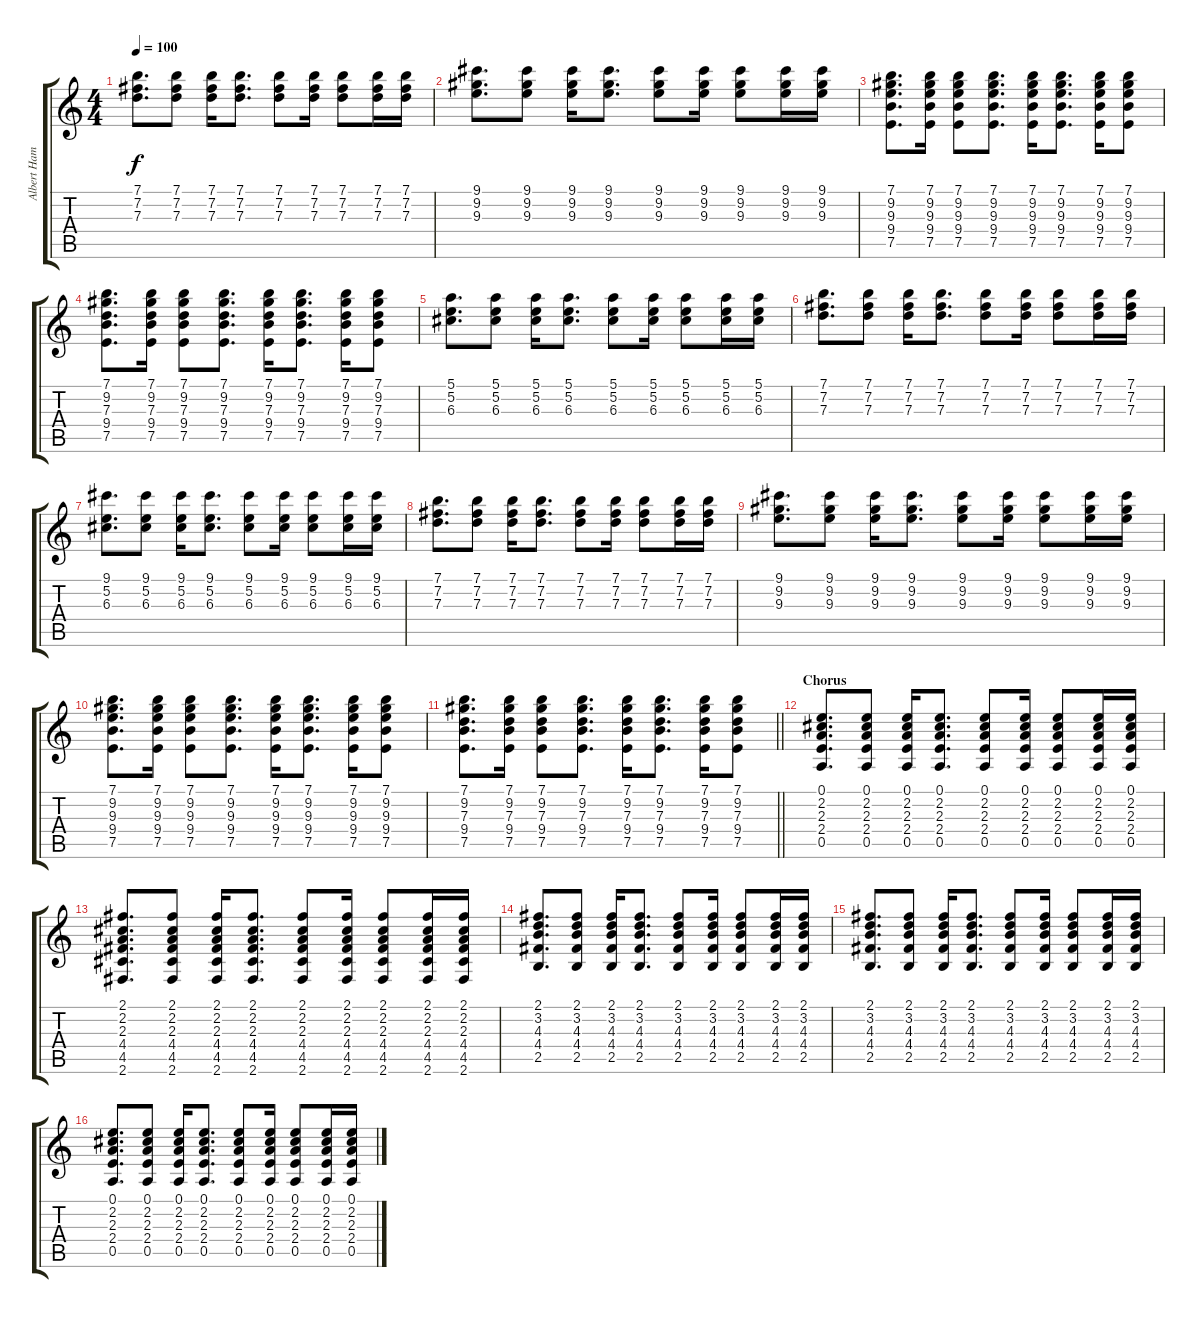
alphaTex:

\track ("Albert Hammond Jr." "Albert Ham") {instrument distortionguitar}
\staff {score tabs}
\tuning (E4 B3 G3 D3 A2 E2) {hide}
\ts (4 4)
\tempo 100
\clef g2
\ks c
(7.1 7.2 7.3).8{d dy f instrument electricguitarjazz} (7.1 7.2 7.3).8 (7.1 7.2 7.3).16 (7.1 7.2 7.3).8{d} (7.1 7.2 7.3).8 (7.1 7.2 7.3).16 (7.1 7.2 7.3).8 (7.1 7.2 7.3).16 (7.1 7.2 7.3).16 |
(9.1 9.2 9.3).8{d instrument electricguitarjazz} (9.1 9.2 9.3).8 (9.1 9.2 9.3).16 (9.1 9.2 9.3).8{d} (9.1 9.2 9.3).8 (9.1 9.2 9.3).16 (9.1 9.2 9.3).8 (9.1 9.2 9.3).16 (9.1 9.2 9.3).16 |
(7.1 9.2 9.3 9.4 7.5).8{d instrument distortionguitar} (7.1 9.2 9.3 9.4 7.5).16 (7.1 9.2 9.3 9.4 7.5).8 (7.1 9.2 9.3 9.4 7.5).8{d} (7.1 9.2 9.3 9.4 7.5).16 (7.1 9.2 9.3 9.4 7.5).8{d} (7.1 9.2 9.3 9.4 7.5).16 (7.1 9.2 9.3 9.4 7.5).8 |
(7.1 9.2 7.3 9.4 7.5).8{d} (7.1 9.2 7.3 9.4 7.5).16 (7.1 9.2 7.3 9.4 7.5).8 (7.1 9.2 7.3 9.4 7.5).8{d} (7.1 9.2 7.3 9.4 7.5).16 (7.1 9.2 7.3 9.4 7.5).8{d} (7.1 9.2 7.3 9.4 7.5).16 (7.1 9.2 7.3 9.4 7.5).8 |
(5.1 5.2 6.3).8{d instrument electricguitarjazz} (5.1 5.2 6.3).8 (5.1 5.2 6.3).16 (5.1 5.2 6.3).8{d} (5.1 5.2 6.3).8 (5.1 5.2 6.3).16 (5.1 5.2 6.3).8 (5.1 5.2 6.3).16 (5.1 5.2 6.3).16 |
(7.1 7.2 7.3).8{d instrument electricguitarjazz} (7.1 7.2 7.3).8 (7.1 7.2 7.3).16 (7.1 7.2 7.3).8{d} (7.1 7.2 7.3).8 (7.1 7.2 7.3).16 (7.1 7.2 7.3).8 (7.1 7.2 7.3).16 (7.1 7.2 7.3).16 |
(9.1 5.2 6.3).8{d instrument electricguitarjazz} (9.1 5.2 6.3).8 (9.1 5.2 6.3).16 (9.1 5.2 6.3).8{d} (9.1 5.2 6.3).8 (9.1 5.2 6.3).16 (9.1 5.2 6.3).8 (9.1 5.2 6.3).16 (9.1 5.2 6.3).16 |
(7.1 7.2 7.3).8{d instrument electricguitarjazz} (7.1 7.2 7.3).8 (7.1 7.2 7.3).16 (7.1 7.2 7.3).8{d} (7.1 7.2 7.3).8 (7.1 7.2 7.3).16 (7.1 7.2 7.3).8 (7.1 7.2 7.3).16 (7.1 7.2 7.3).16 |
(9.1 9.2 9.3).8{d instrument electricguitarjazz} (9.1 9.2 9.3).8 (9.1 9.2 9.3).16 (9.1 9.2 9.3).8{d} (9.1 9.2 9.3).8 (9.1 9.2 9.3).16 (9.1 9.2 9.3).8 (9.1 9.2 9.3).16 (9.1 9.2 9.3).16 |
(7.1 9.2 9.3 9.4 7.5).8{d instrument distortionguitar} (7.1 9.2 9.3 9.4 7.5).16 (7.1 9.2 9.3 9.4 7.5).8 (7.1 9.2 9.3 9.4 7.5).8{d} (7.1 9.2 9.3 9.4 7.5).16 (7.1 9.2 9.3 9.4 7.5).8{d} (7.1 9.2 9.3 9.4 7.5).16 (7.1 9.2 9.3 9.4 7.5).8 |
\barLineRight lightlight
(7.1 9.2 7.3 9.4 7.5).8{d} (7.1 9.2 7.3 9.4 7.5).16 (7.1 9.2 7.3 9.4 7.5).8 (7.1 9.2 7.3 9.4 7.5).8{d} (7.1 9.2 7.3 9.4 7.5).16 (7.1 9.2 7.3 9.4 7.5).8{d} (7.1 9.2 7.3 9.4 7.5).16 (7.1 9.2 7.3 9.4 7.5).8 |
\section ("" "Chorus")
(0.1 2.2 2.3 2.4 0.5).8{d} (0.1 2.2 2.3 2.4 0.5).8 (0.1 2.2 2.3 2.4 0.5).16 (0.1 2.2 2.3 2.4 0.5).8{d} (0.1 2.2 2.3 2.4 0.5).8 (0.1 2.2 2.3 2.4 0.5).16 (0.1 2.2 2.3 2.4 0.5).8 (0.1 2.2 2.3 2.4 0.5).16 (0.1 2.2 2.3 2.4 0.5).16 |
(2.1 2.2 2.3 4.4 4.5 2.6).8{d} (2.1 2.2 2.3 4.4 4.5 2.6).8 (2.1 2.2 2.3 4.4 4.5 2.6).16 (2.1 2.2 2.3 4.4 4.5 2.6).8{d} (2.1 2.2 2.3 4.4 4.5 2.6).8 (2.1 2.2 2.3 4.4 4.5 2.6).16 (2.1 2.2 2.3 4.4 4.5 2.6).8 (2.1 2.2 2.3 4.4 4.5 2.6).16 (2.1 2.2 2.3 4.4 4.5 2.6).16 |
(2.1 3.2 4.3 4.4 2.5).8{d} (2.1 3.2 4.3 4.4 2.5).8 (2.1 3.2 4.3 4.4 2.5).16 (2.1 3.2 4.3 4.4 2.5).8{d} (2.1 3.2 4.3 4.4 2.5).8 (2.1 3.2 4.3 4.4 2.5).16 (2.1 3.2 4.3 4.4 2.5).8 (2.1 3.2 4.3 4.4 2.5).16 (2.1 3.2 4.3 4.4 2.5).16 |
(2.1 3.2 4.3 4.4 2.5).8{d} (2.1 3.2 4.3 4.4 2.5).8 (2.1 3.2 4.3 4.4 2.5).16 (2.1 3.2 4.3 4.4 2.5).8{d} (2.1 3.2 4.3 4.4 2.5).8 (2.1 3.2 4.3 4.4 2.5).16 (2.1 3.2 4.3 4.4 2.5).8 (2.1 3.2 4.3 4.4 2.5).16 (2.1 3.2 4.3 4.4 2.5).16 |
(0.1 2.2 2.3 2.4 0.5).8{d} (0.1 2.2 2.3 2.4 0.5).8 (0.1 2.2 2.3 2.4 0.5).16 (0.1 2.2 2.3 2.4 0.5).8{d} (0.1 2.2 2.3 2.4 0.5).8 (0.1 2.2 2.3 2.4 0.5).16 (0.1 2.2 2.3 2.4 0.5).8 (0.1 2.2 2.3 2.4 0.5).16 (0.1 2.2 2.3 2.4 0.5).16
